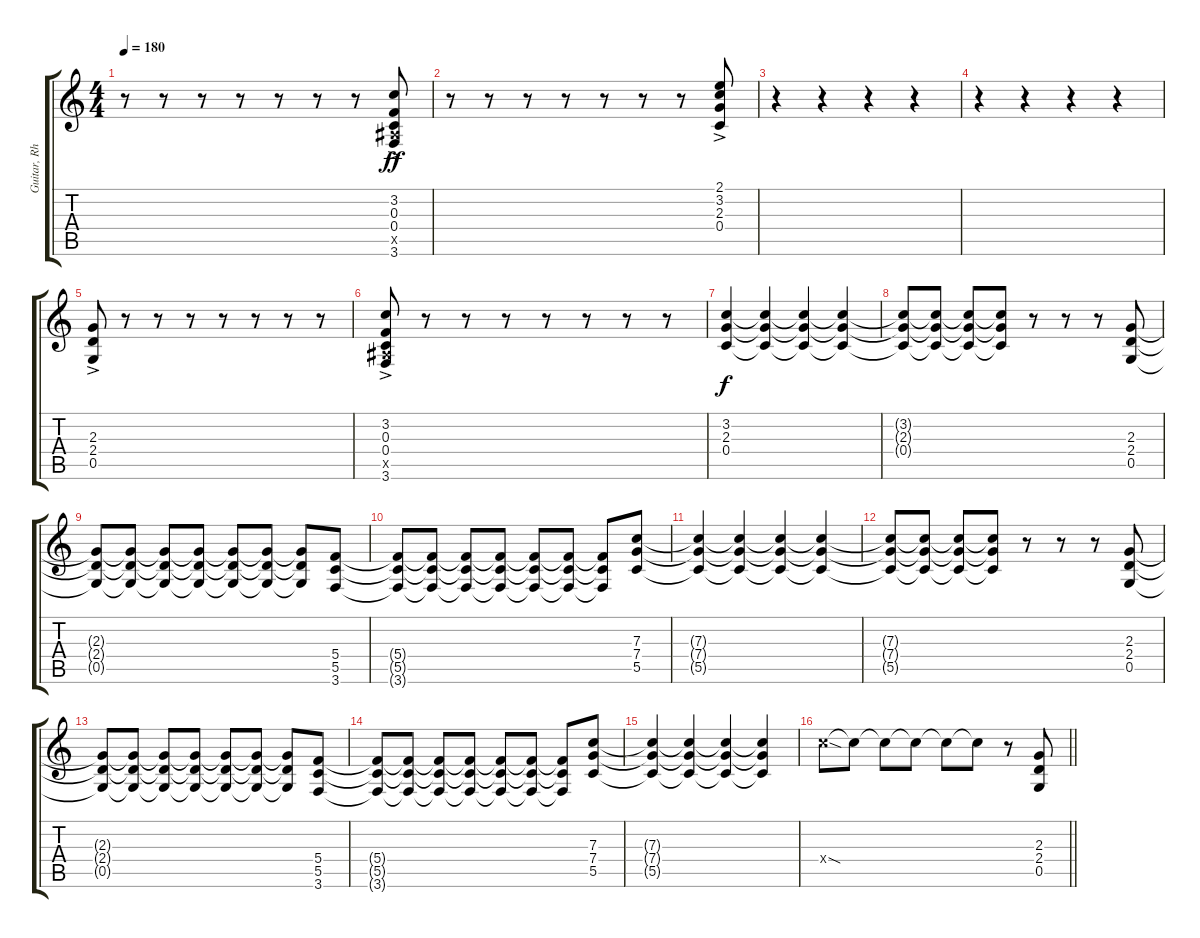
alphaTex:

\track ("Guitar, Rhythm Std-D" "Guitar, Rh") {instrument overdrivenguitar}
\staff {score tabs}
\tuning (D4 A3 F3 C3 G2 D2) {hide}
\ts (4 4)
\tempo 180
\clef g2
\ks c
r.8{dy f} r.8 r.8 r.8 r.8 r.8 r.8 (3.2{ac} 0.3{ac} 0.4{ac} 3.5{ac x} 3.6{ac}).8{dy ff} |
r.8 r.8 r.8 r.8 r.8 r.8 r.8 (2.1{ac} 3.2{ac} 2.3{ac} 0.4{ac}).8 |
r.4 r.4 r.4 r.4 |
r.4 r.4 r.4 r.4 |
(2.3{ac} 2.4{ac} 0.5{ac}).8 r.8 r.8 r.8 r.8 r.8 r.8 r.8 |
(3.2{ac} 0.3{ac} 0.4{ac} 3.5{ac x} 3.6{ac}).8 r.8 r.8 r.8 r.8 r.8 r.8 r.8 |
(3.2 2.3 0.4).4{dy f} (3.2{t} 2.3{t} 0.4{t}).4 (3.2{t} 2.3{t} 0.4{t}).4 (3.2{t} 2.3{t} 0.4{t}).4 |
(3.2{t} 2.3{t} 0.4{t}).8 (3.2{t} 2.3{t} 0.4{t}).8 (3.2{t} 2.3{t} 0.4{t}).8 (3.2{t} 2.3{t} 0.4{t}).8 r.8 r.8 r.8 (2.3 2.4 0.5).8 |
(2.3{t} 2.4{t} 0.5{t}).8 (2.3{t} 2.4{t} 0.5{t}).8 (2.3{t} 2.4{t} 0.5{t}).8 (2.3{t} 2.4{t} 0.5{t}).8 (2.3{t} 2.4{t} 0.5{t}).8 (2.3{t} 2.4{t} 0.5{t}).8 (2.3{t} 2.4{t} 0.5{t}).8 (5.4 5.5 3.6).8 |
(5.4{t} 5.5{t} 3.6{t}).8 (5.4{t} 5.5{t} 3.6{t}).8 (5.4{t} 5.5{t} 3.6{t}).8 (5.4{t} 5.5{t} 3.6{t}).8 (5.4{t} 5.5{t} 3.6{t}).8 (5.4{t} 5.5{t} 3.6{t}).8 (5.4{t} 5.5{t} 3.6{t}).8 (7.3 7.4 5.5).8 |
(7.3{t} 7.4{t} 5.5{t}).4 (7.3{t} 7.4{t} 5.5{t}).4 (7.3{t} 7.4{t} 5.5{t}).4 (7.3{t} 7.4{t} 5.5{t}).4 |
(7.3{t} 7.4{t} 5.5{t}).8 (7.3{t} 7.4{t} 5.5{t}).8 (7.3{t} 7.4{t} 5.5{t}).8 (7.3{t} 7.4{t} 5.5{t}).8 r.8 r.8 r.8 (2.3 2.4 0.5).8 |
(2.3{t} 2.4{t} 0.5{t}).8 (2.3{t} 2.4{t} 0.5{t}).8 (2.3{t} 2.4{t} 0.5{t}).8 (2.3{t} 2.4{t} 0.5{t}).8 (2.3{t} 2.4{t} 0.5{t}).8 (2.3{t} 2.4{t} 0.5{t}).8 (2.3{t} 2.4{t} 0.5{t}).8 (5.4 5.5 3.6).8 |
(5.4{t} 5.5{t} 3.6{t}).8 (5.4{t} 5.5{t} 3.6{t}).8 (5.4{t} 5.5{t} 3.6{t}).8 (5.4{t} 5.5{t} 3.6{t}).8 (5.4{t} 5.5{t} 3.6{t}).8 (5.4{t} 5.5{t} 3.6{t}).8 (5.4{t} 5.5{t} 3.6{t}).8 (7.3 7.4 5.5).8 |
(7.3{t} 7.4{t} 5.5{t}).4 (7.3{t} 7.4{t} 5.5{t}).4 (7.3{t} 7.4{t} 5.5{t}).4 (7.3{t} 7.4{t} 5.5{t}).4 |
\barLineRight lightlight
12.4{sod x}.8 12.4{t}.8 12.4{t}.8 12.4{t}.8 12.4{t}.8 12.4{t}.8 r.8 (2.3 2.4 0.5).8
